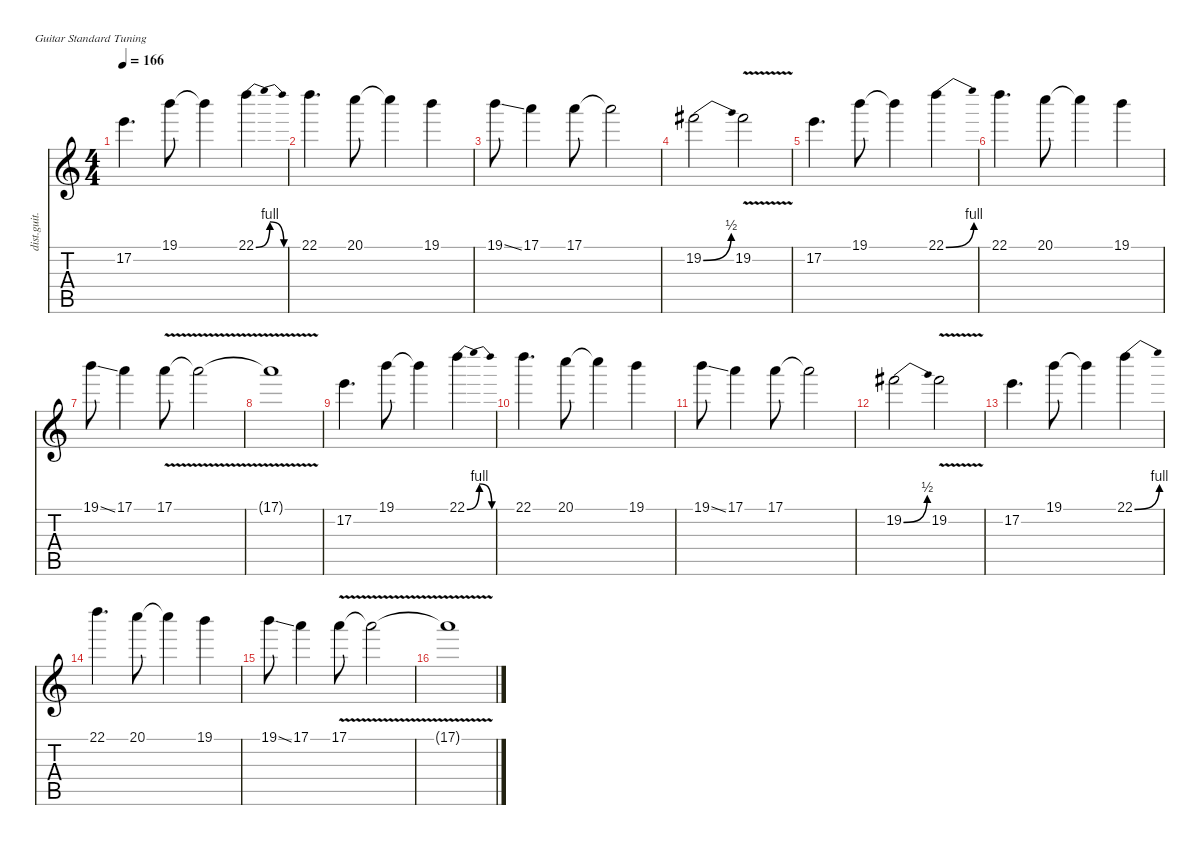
\defaultSystemsLayout 4
\hideDynamics
\bracketExtendMode nobrackets
\otherSystemsTrackNameOrientation horizontal
\track ("Guitar 1 " "dist.guit.") {instrument distortionguitar}
\staff {score tabs}
\tuning (E4 B3 G3 D3 A2 E2)
\ts (4 4)
\tempo 166
\clef g2
\ks c
17.2.4{d dy fff beam Down} 19.1.8{beam Down} 19.1{t}.4{dy f beam Down} 22.1{be (bendrelease 0 0 15 4 30 4 45 0)}.4{dy fff beam Down} |
22.1.4{d beam Down} 20.1.8{beam Down} 20.1{t}.4{dy f beam Down} 19.1.4{dy fff beam Down} |
19.1{ss}.8{beam Down} 17.1.4{beam Down} 17.1.8{beam Down} 17.1{t}.2{dy f beam Down} |
19.2{be (bend 0 0 30 2) acc #}.2{dy fff beam Down} 19.2{v acc #}.2{beam Down} |
17.2.4{d beam Down} 19.1.8{beam Down} 19.1{t}.4{dy f beam Down} 22.1{be (bend 0 0 30 4)}.4{dy fff beam Down} |
22.1.4{d beam Down} 20.1.8{beam Down} 20.1{t}.4{dy f beam Down} 19.1.4{dy fff beam Down} |
19.1{ss}.8{beam Down} 17.1.4{beam Down} 17.1{v}.8{beam Down} 17.1{v t}.2{dy f beam Down} |
17.1{v t}.1{beam Down} |
17.2.4{d dy fff beam Down} 19.1.8{beam Down} 19.1{t}.4{dy f beam Down} 22.1{be (bendrelease 0 0 15 4 30 4 45 0)}.4{dy fff beam Down} |
22.1.4{d beam Down} 20.1.8{beam Down} 20.1{t}.4{dy f beam Down} 19.1.4{dy fff beam Down} |
19.1{ss}.8{beam Down} 17.1.4{beam Down} 17.1.8{beam Down} 17.1{t}.2{dy f beam Down} |
19.2{be (bend 0 0 30 2) acc #}.2{dy fff beam Down} 19.2{v acc #}.2{beam Down} |
17.2.4{d beam Down} 19.1.8{beam Down} 19.1{t}.4{dy f beam Down} 22.1{be (bend 0 0 30 4)}.4{dy fff beam Down} |
22.1.4{d beam Down} 20.1.8{beam Down} 20.1{t}.4{dy f beam Down} 19.1.4{dy fff beam Down} |
19.1{ss}.8{beam Down} 17.1.4{beam Down} 17.1{v}.8{beam Down} 17.1{v t}.2{dy f beam Down} |
17.1{v t}.1{beam Down}
